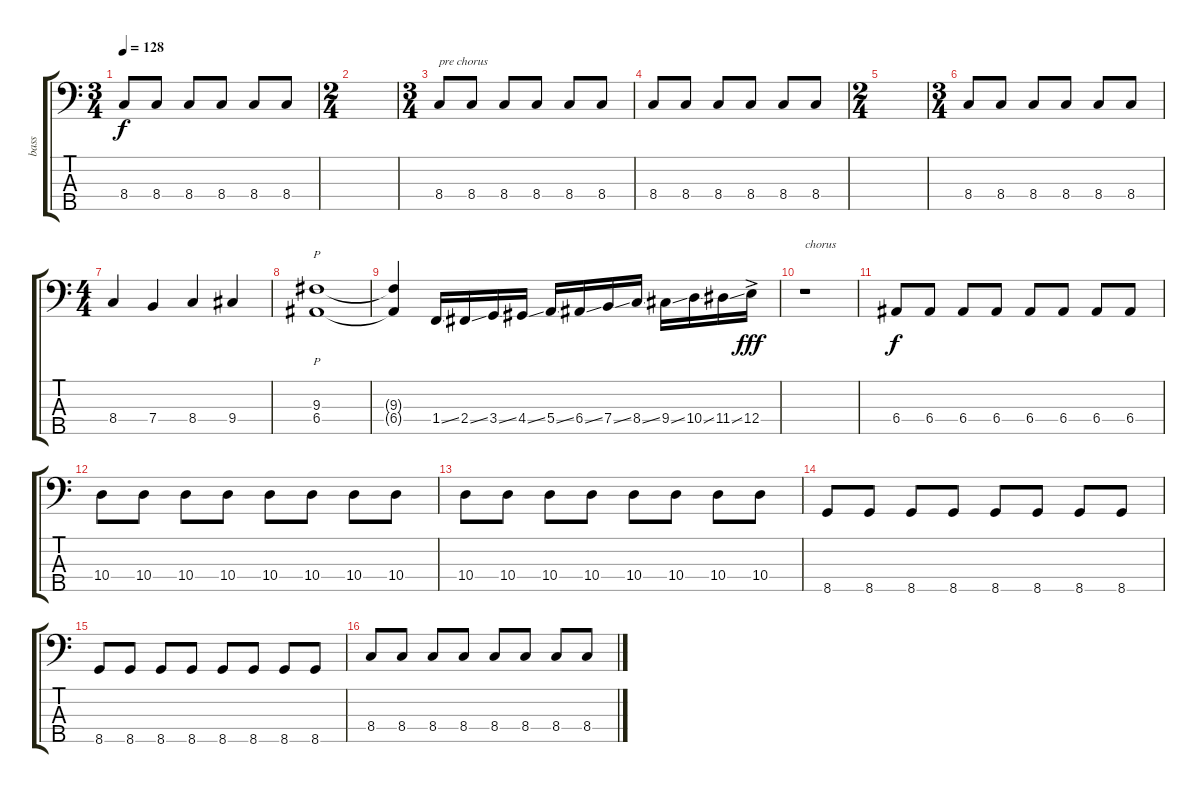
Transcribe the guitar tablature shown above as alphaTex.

\track ("bass" "bass") {instrument electricbasspick}
\staff {score tabs}
\tuning (G2 D2 A1 E1 B0) {hide}
\ts (3 4)
\tempo 128
\clef f4
\ks c
8.4.8{dy f} 8.4.8 8.4.8 8.4.8 8.4.8 8.4.8 |
\ts (2 4)
|
\ts (3 4)
8.4.8{txt "pre chorus"} 8.4.8 8.4.8 8.4.8 8.4.8 8.4.8 |
8.4.8 8.4.8 8.4.8 8.4.8 8.4.8 8.4.8 |
\ts (2 4)
|
\ts (3 4)
8.4.8 8.4.8 8.4.8 8.4.8 8.4.8 8.4.8 |
\ts (4 4)
8.4.4 7.4.4 8.4.4 9.4.4 |
(9.3 6.4).1{p} |
(9.3{t} 6.4{t}).4 1.4{ss}.16 2.4{ss}.16 3.4{ss}.16 4.4{ss}.16 5.4{ss}.16 6.4{ss}.16 7.4{ss}.16 8.4{ss}.16 9.4{ss}.16 10.4{ss}.16 11.4{ss}.16 12.4{ac}.16{dy fff} |
r.1{txt "chorus"} |
6.4.8{dy f} 6.4.8 6.4.8 6.4.8 6.4.8 6.4.8 6.4.8 6.4.8 |
10.4.8 10.4.8 10.4.8 10.4.8 10.4.8 10.4.8 10.4.8 10.4.8 |
10.4.8 10.4.8 10.4.8 10.4.8 10.4.8 10.4.8 10.4.8 10.4.8 |
8.5.8 8.5.8 8.5.8 8.5.8 8.5.8 8.5.8 8.5.8 8.5.8 |
8.5.8 8.5.8 8.5.8 8.5.8 8.5.8 8.5.8 8.5.8 8.5.8 |
8.4.8 8.4.8 8.4.8 8.4.8 8.4.8 8.4.8 8.4.8 8.4.8
